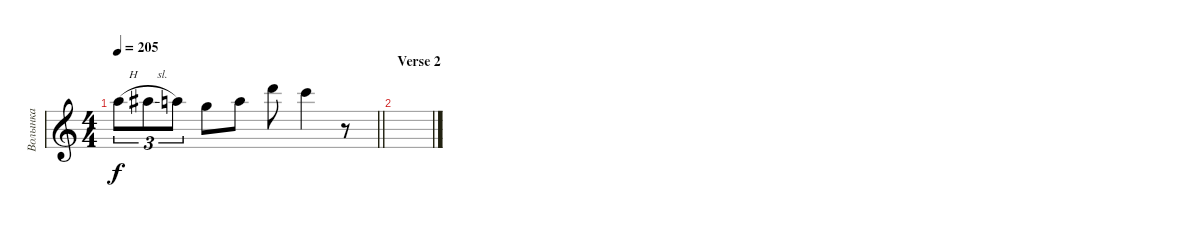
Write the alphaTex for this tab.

\track ("Волынка" "Волынка") {instrument bassoon}
\staff {score}
\tuning (E4 B3 G3 D3 A2 B1) {hide}
\ts (4 4)
\tempo 205
\clef g2
\barLineRight lightlight
\ks aminor
17.1{h}.8{tu (3 2) dy f} 18.1{sl}.8{tu (3 2)} 17.1.8{tu (3 2)} 15.1.8 17.1.8 22.1.8 20.1.4 r.8 |
\section ("" "Verse 2")
